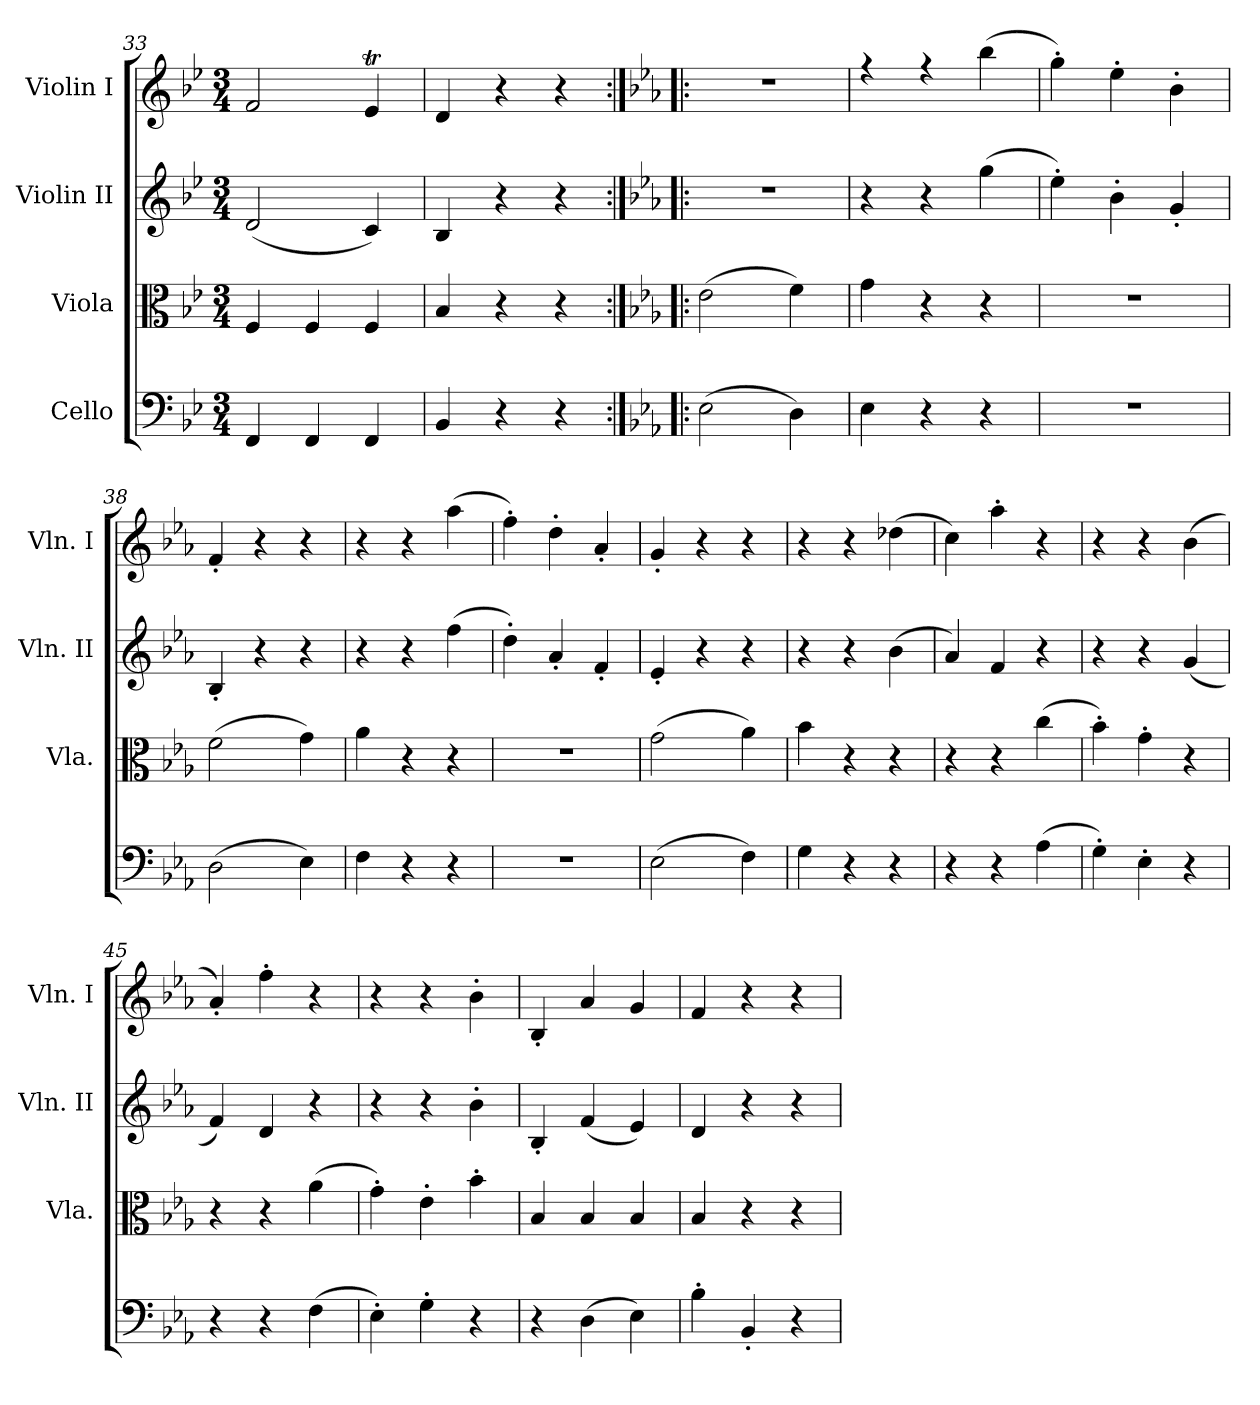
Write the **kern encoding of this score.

**kern	**kern	**kern	**kern
*part4	*part3	*part2	*part1
*staff4	*staff3	*staff2	*staff1
*I"Cello	*I"Viola	*I"Violin II	*I"Violin I
*	*I'Vla.	*I'Vln. II	*I'Vln. I
*clefF4	*clefC3	*clefG2	*clefG2
*k[b-e-]	*k[b-e-]	*k[b-e-]	*k[b-e-]
*B-:	*B-:	*B-:	*B-:
*M3/4	*M3/4	*M3/4	*M3/4
=33	=33	=33	=33
4FF/	4F/	(2d/	2f/
4FF/	4F/	.	.
4FF/	4F/	4c/)	4e-T/
=34	=34	=34	=34
4BB-/	4B-/	4B-/	4d/
4r	4r	4r	4r
4r	4r	4r	4r
=35:|!|:	=35:|!|:	=35:|!|:	=35:|!|:
*k[b-e-a-]	*k[b-e-a-]	*k[b-e-a-]	*k[b-e-a-]
*E-:	*E-:	*E-:	*E-:
(>2E-\	(>2e-\	2.r	2.r
4D\)	4f\)	.	.
=36	=36	=36	=36
4E-\	4g\	4r	4rff
4r	4r	4r	4rff
4r	4r	(>4gg\	(>4bb-\
!!LO:LB:g=z
=37	=37	=37	=37
2.r	2.r	4ee-'\)	4gg'\)
.	.	4b-'\	4ee-'\
.	.	4g'/	4b-'\
=38	=38	=38	=38
(>2D\	(>2f\	4B-'/	4f'/
.	.	4r	4r
4E-\)	4g\)	4r	4r
=39	=39	=39	=39
4F\	4a-\	4r	4r
4r	4r	4r	4r
4r	4r	(>4ff\	(>4aa-\
=40	=40	=40	=40
2.r	2.r	4dd'\)	4ff'\)
.	.	4a-'/	4dd'\
.	.	4f'/	4a-'/
=41	=41	=41	=41
(>2E-\	(>2g\	4e-'/	4g'/
.	.	4r	4r
4F\)	4a-\)	4r	4r
=42	=42	=42	=42
4G\	4b-\	4r	4r
4r	4r	4r	4r
4r	4r	(4b-\	(>4dd-X\
!!LO:LB:g=z
=43	=43	=43	=43
4r	4r	4a-/)	4cc\)
4r	4r	4f/	4aa-'\
(>4A-\	(>4cc\	4r	4r
=44	=44	=44	=44
4G'\)	4b-'\)	4r	4r
4E-'\	4g'\	4r	4r
4r	4r	(4g/	(>4b-\
=45	=45	=45	=45
4r	4r	4f/)	4a-'/)
4r	4r	4d/	4ff'\
(>4F\	(>4a-\	4r	4r
=46	=46	=46	=46
4E-'\)	4g'\)	4r	4r
4G'\	4e-'\	4r	4r
4r	4b-'\	4b-'\	4b-'\
=47	=47	=47	=47
4r	4B-/	4B-'/	4B-'/
(>4D\	4B-/	(4f/	4a-/
4E-\)	4B-/	4e-/)	4g/
=48	=48	=48	=48
4B-'\	4B-/	4d/	4f/
4BB-'/	4r	4r	4r
4r	4r	4r	4r
=	=	=	=
*-	*-	*-	*-
